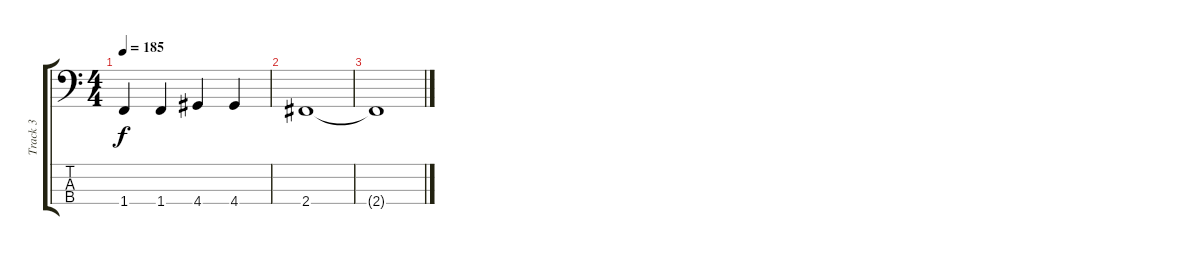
\track ("Track 3" "Track 3") {instrument electricbasspick}
\staff {score tabs}
\tuning (G2 D2 A1 E1) {hide}
\ts (4 4)
\tempo 185
\clef f4
\ks c
1.4.4{dy f} 1.4.4 4.4.4 4.4.4 |
2.4.1 |
2.4{t}.1
